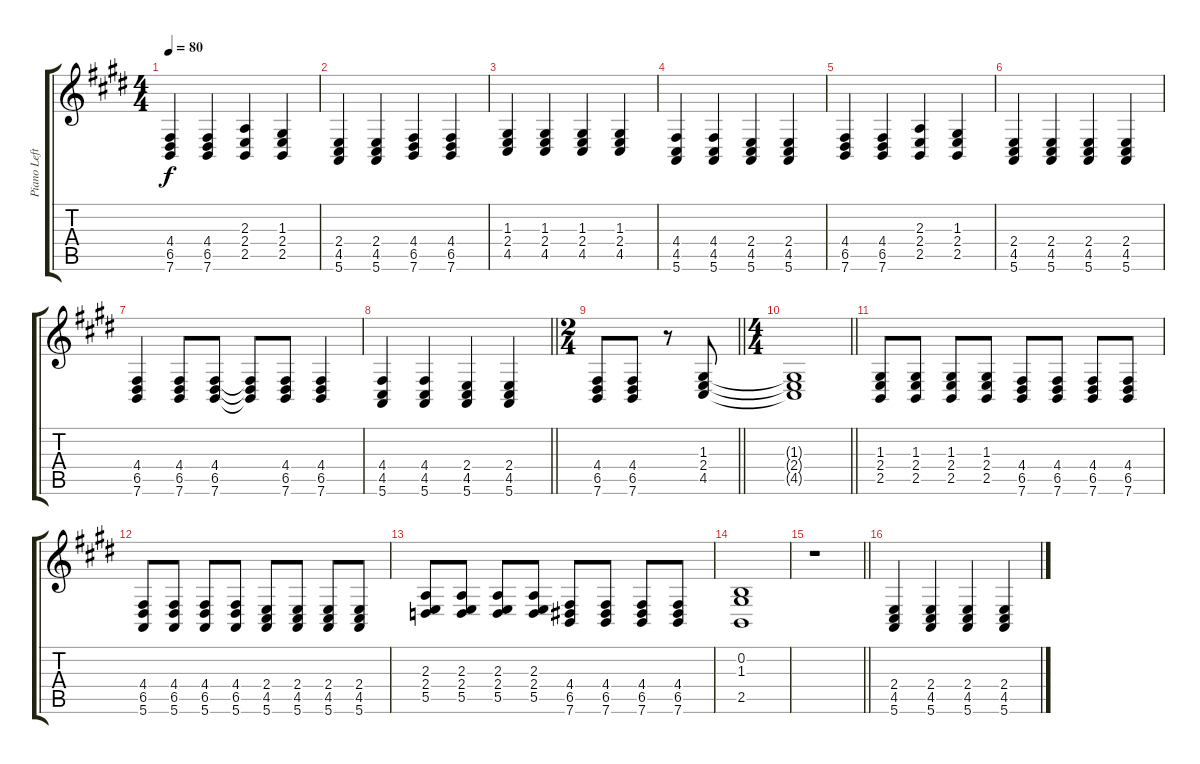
\track ("Piano Left Hand" "Piano Left") {instrument acousticgrandpiano}
\staff {score tabs}
\tuning (E4 B3 G3 D3 A2 E2) {hide}
\ts (4 4)
\tempo 80
\clef g2
\ks e
(4.4 6.5 7.6).4{dy f} (4.4 6.5 7.6).4 (2.3 2.4 2.5).4 (1.3 2.4 2.5).4 |
(2.4 4.5 5.6).4 (2.4 4.5 5.6).4 (4.4 6.5 7.6).4 (4.4 6.5 7.6).4 |
(1.3 2.4 4.5).4 (1.3 2.4 4.5).4 (1.3 2.4 4.5).4 (1.3 2.4 4.5).4 |
(4.4 4.5 5.6).4 (4.4 4.5 5.6).4 (2.4 4.5 5.6).4 (2.4 4.5 5.6).4 |
(4.4 6.5 7.6).4 (4.4 6.5 7.6).4 (2.3 2.4 2.5).4 (1.3 2.4 2.5).4 |
(2.4 4.5 5.6).4 (2.4 4.5 5.6).4 (2.4 4.5 5.6).4 (2.4 4.5 5.6).4 |
(4.4 6.5 7.6).4 (4.4 6.5 7.6).8 (4.4 6.5 7.6).8 (4.4{t} 6.5{t} 7.6{t}).8 (4.4 6.5 7.6).8 (4.4 6.5 7.6).4 |
\barLineRight lightlight
(4.4 4.5 5.6).4 (4.4 4.5 5.6).4 (2.4 4.5 5.6).4 (2.4 4.5 5.6).4 |
\ts (2 4)
\barLineRight lightlight
(4.4 6.5 7.6).8 (4.4 6.5 7.6).8 r.8 (1.3 2.4 4.5).8 |
\ts (4 4)
\barLineRight lightlight
(1.3{t} 2.4{t} 4.5{t}).1 |
(1.3 2.4 2.5).8 (1.3 2.4 2.5).8 (1.3 2.4 2.5).8 (1.3 2.4 2.5).8 (4.4 6.5 7.6).8 (4.4 6.5 7.6).8 (4.4 6.5 7.6).8 (4.4 6.5 7.6).8 |
(4.4 6.5 5.6).8 (4.4 6.5 5.6).8 (4.4 6.5 5.6).8 (4.4 6.5 5.6).8 (2.4 4.5 5.6).8 (2.4 4.5 5.6).8 (2.4 4.5 5.6).8 (2.4 4.5 5.6).8 |
(2.3 2.4 5.5).8 (2.3 2.4 5.5).8 (2.3 2.4 5.5).8 (2.3 2.4 5.5).8 (4.4 6.5 7.6).8 (4.4 6.5 7.6).8 (4.4 6.5 7.6).8 (4.4 6.5 7.6).8 |
(0.2 1.3 2.5).1 |
\barLineRight lightlight
r.1 |
(2.4 4.5 5.6).4 (2.4 4.5 5.6).4 (2.4 4.5 5.6).4 (2.4 4.5 5.6).4
